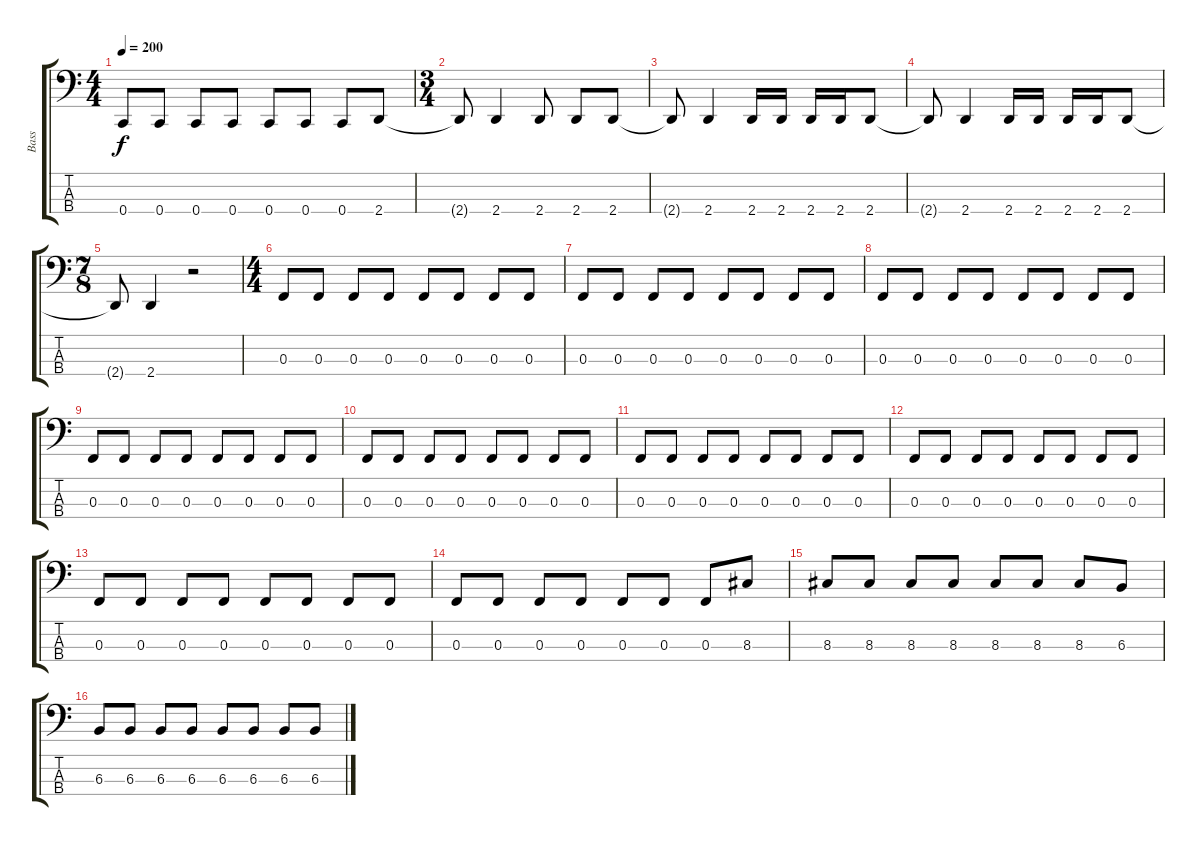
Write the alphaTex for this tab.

\track ("Bass" "Bass") {instrument electricbasspick}
\staff {score tabs}
\tuning (Eb2 Bb1 F1 C1) {hide}
\ts (4 4)
\tempo 200
\clef f4
\ks c
0.4.8{dy f} 0.4.8 0.4.8 0.4.8 0.4.8 0.4.8 0.4.8 2.4.8 |
\ts (3 4)
2.4{t}.8 2.4.4 2.4.8 2.4.8 2.4.8 |
2.4{t}.8 2.4.4 2.4.16 2.4.16 2.4.16 2.4.16 2.4.8 |
2.4{t}.8 2.4.4 2.4.16 2.4.16 2.4.16 2.4.16 2.4.8 |
\ts (7 8)
2.4{t}.8 2.4.4 r.2 |
\ts (4 4)
0.3.8 0.3.8 0.3.8 0.3.8 0.3.8 0.3.8 0.3.8 0.3.8 |
0.3.8 0.3.8 0.3.8 0.3.8 0.3.8 0.3.8 0.3.8 0.3.8 |
0.3.8 0.3.8 0.3.8 0.3.8 0.3.8 0.3.8 0.3.8 0.3.8 |
0.3.8 0.3.8 0.3.8 0.3.8 0.3.8 0.3.8 0.3.8 0.3.8 |
0.3.8 0.3.8 0.3.8 0.3.8 0.3.8 0.3.8 0.3.8 0.3.8 |
0.3.8 0.3.8 0.3.8 0.3.8 0.3.8 0.3.8 0.3.8 0.3.8 |
0.3.8 0.3.8 0.3.8 0.3.8 0.3.8 0.3.8 0.3.8 0.3.8 |
0.3.8 0.3.8 0.3.8 0.3.8 0.3.8 0.3.8 0.3.8 0.3.8 |
0.3.8 0.3.8 0.3.8 0.3.8 0.3.8 0.3.8 0.3.8 8.3.8 |
8.3.8 8.3.8 8.3.8 8.3.8 8.3.8 8.3.8 8.3.8 6.3.8 |
6.3.8 6.3.8 6.3.8 6.3.8 6.3.8 6.3.8 6.3.8 6.3.8
